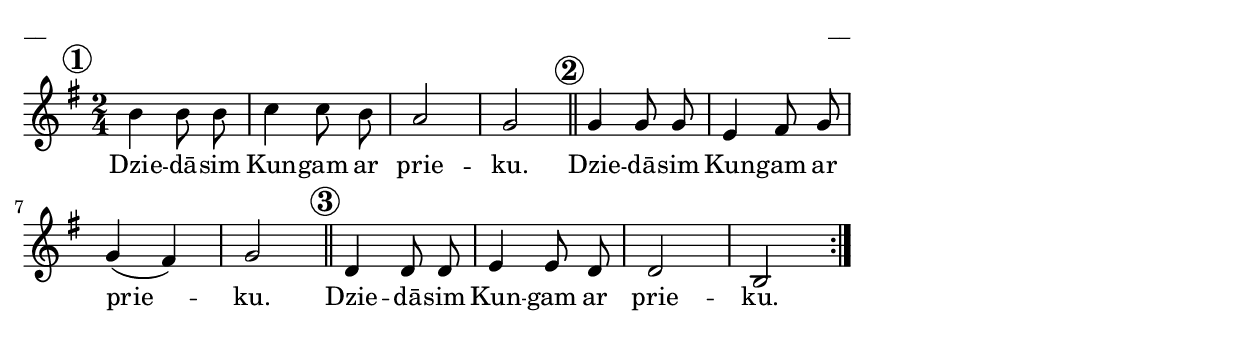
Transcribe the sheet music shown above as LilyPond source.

\version "2.13.18"

\paper {
line-width = 14\cm
left-margin = 0.4\cm
between-system-padding = 0.1\cm
between-system-space = 0.1\cm
}

\layout {
indent = #0
ragged-last = ##f
}

%chordsA = \chordmode {}

voiceA = \relative c'' {
\clef "treble"
\key g \major
\override Score.RehearsalMark #'break-align-symbols = #'(time-signature)
\time 2/4
\repeat volta 2 {
\mark \markup {\circle \bold 1 }
b4 b8 b | c4 c8 b | a2 | g \bar"||"
\mark \markup {\circle \bold 2 }
g4 g8 g | e4 fis8 g | g4 (fis) | g2 \bar"||"
\mark \markup {\circle \bold 3 }
d4 d8 d | e4 e8 d | d2 b }
}

lyricA = \lyricmode {
Dzie -- dā -- sim Kun -- gam ar prie -- ku.
Dzie -- dā -- sim Kun -- gam ar prie -- ku.
Dzie -- dā -- sim Kun -- gam ar prie -- ku.
}


fullScore = <<
%\new ChordNames { \chordsA }
\new Staff {
<<
\new Voice = "voiceA" { \oneVoice \autoBeamOff \voiceA }
\lyricsto "voiceA" \new Lyrics \lyricA
>>
}
>>


\score {
\fullScore
\header { piece = "__" opus = "__" }
}
\markup { \with-color #(x11-color 'white) \sans \smaller "aaa" }
\score {
\unfoldRepeats
\fullScore
\midi {
\context { \Staff \remove "Staff_performer" }
\context { \Voice \consists "Staff_performer" }
}
}


